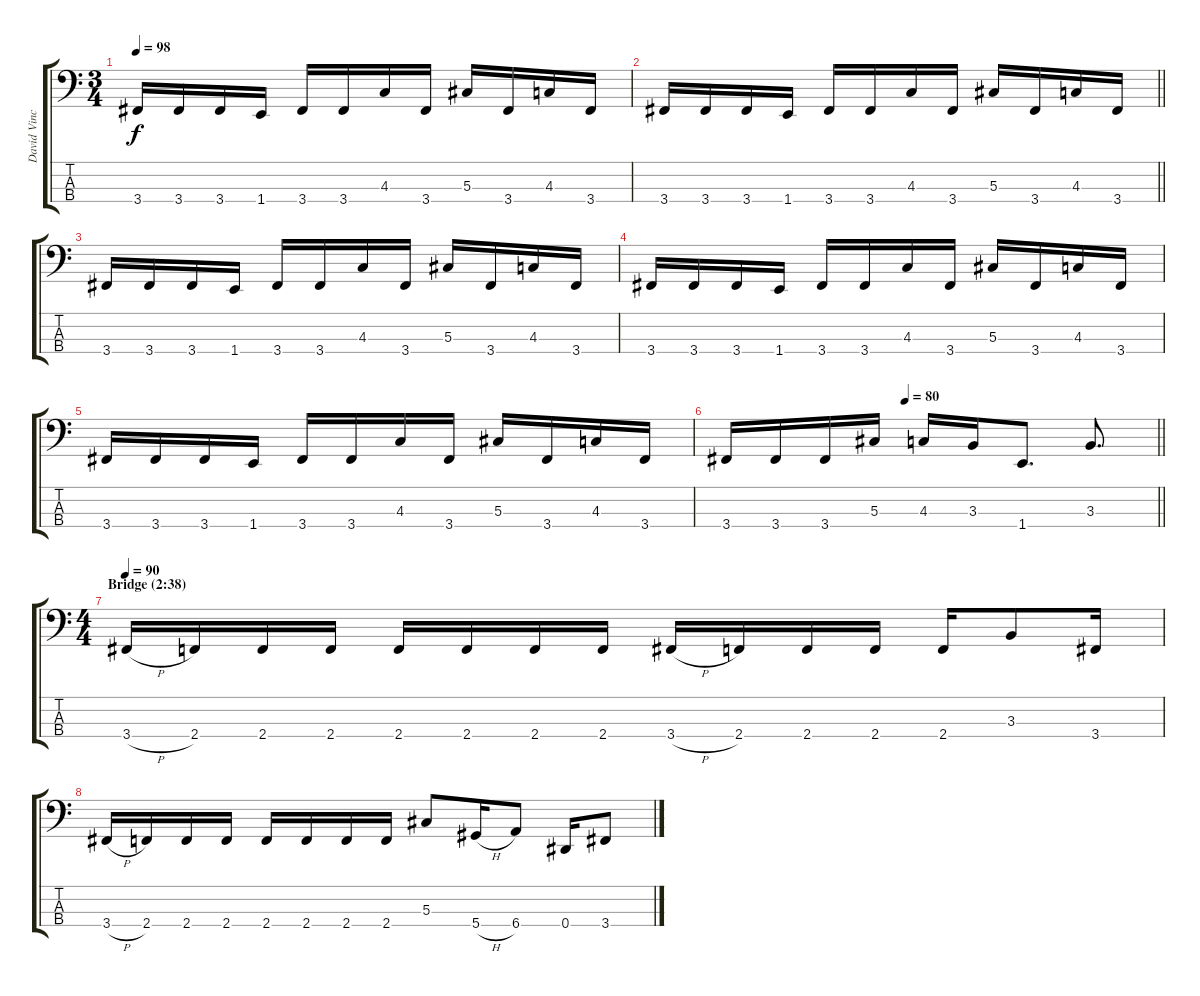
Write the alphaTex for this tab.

\track ("David Vincent" "David Vinc") {instrument electricbasspick}
\staff {score tabs}
\tuning (Gb2 Db2 Ab1 Eb1) {hide}
\ts (3 4)
\tempo 98
\clef f4
\ks c
3.4.16{dy f} 3.4.16 3.4.16 1.4.16 3.4.16 3.4.16 4.3.16 3.4.16 5.3.16 3.4.16 4.3.16 3.4.16 |
\barLineRight lightlight
3.4.16 3.4.16 3.4.16 1.4.16 3.4.16 3.4.16 4.3.16 3.4.16 5.3.16 3.4.16 4.3.16 3.4.16 |
3.4.16 3.4.16 3.4.16 1.4.16 3.4.16 3.4.16 4.3.16 3.4.16 5.3.16 3.4.16 4.3.16 3.4.16 |
3.4.16 3.4.16 3.4.16 1.4.16 3.4.16 3.4.16 4.3.16 3.4.16 5.3.16 3.4.16 4.3.16 3.4.16 |
3.4.16 3.4.16 3.4.16 1.4.16 3.4.16 3.4.16 4.3.16 3.4.16 5.3.16 3.4.16 4.3.16 3.4.16 |
\tempo (80 0.4166666666666667)
\barLineRight lightlight
3.4.16 3.4.16 3.4.16 5.3.16 4.3.16 3.3.16 1.4.8{d} 3.3.8{d} |
\ts (4 4)
\section ("" "Bridge (2:38)")
\tempo 90
3.4{h}.16 2.4.16 2.4.16 2.4.16 2.4.16 2.4.16 2.4.16 2.4.16 3.4{h}.16 2.4.16 2.4.16 2.4.16 2.4.16 3.3.8 3.4.16 |
3.4{h}.16 2.4.16 2.4.16 2.4.16 2.4.16 2.4.16 2.4.16 2.4.16 5.3.8 5.4{h}.16 6.4.8 0.4.16 3.4.8
